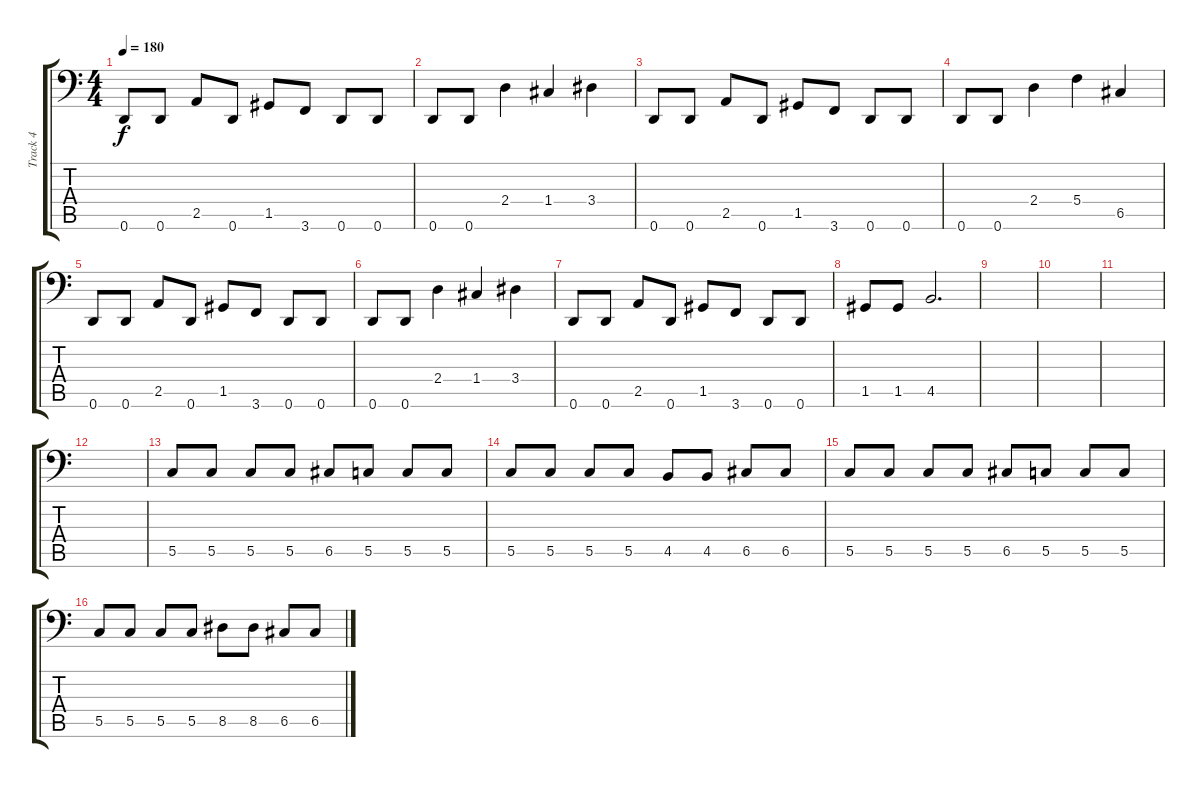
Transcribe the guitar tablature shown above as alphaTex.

\track ("Track 4" "Track 4") {instrument electricbasspick}
\staff {score tabs}
\tuning (D3 A2 F2 C2 G1 D1) {hide}
\ts (4 4)
\tempo 180
\clef f4
\ks c
0.6.8{dy f} 0.6.8 2.5.8 0.6.8 1.5.8 3.6.8 0.6.8 0.6.8 |
0.6.8 0.6.8 2.4.4 1.4.4 3.4.4 |
0.6.8 0.6.8 2.5.8 0.6.8 1.5.8 3.6.8 0.6.8 0.6.8 |
0.6.8 0.6.8 2.4.4 5.4.4 6.5.4 |
0.6.8 0.6.8 2.5.8 0.6.8 1.5.8 3.6.8 0.6.8 0.6.8 |
0.6.8 0.6.8 2.4.4 1.4.4 3.4.4 |
0.6.8 0.6.8 2.5.8 0.6.8 1.5.8 3.6.8 0.6.8 0.6.8 |
1.5.8 1.5.8 4.5.2{d} |
|
|
|
|
5.5.8 5.5.8 5.5.8 5.5.8 6.5.8 5.5.8 5.5.8 5.5.8 |
5.5.8 5.5.8 5.5.8 5.5.8 4.5.8 4.5.8 6.5.8 6.5.8 |
5.5.8 5.5.8 5.5.8 5.5.8 6.5.8 5.5.8 5.5.8 5.5.8 |
5.5.8 5.5.8 5.5.8 5.5.8 8.5.8 8.5.8 6.5.8 6.5.8
